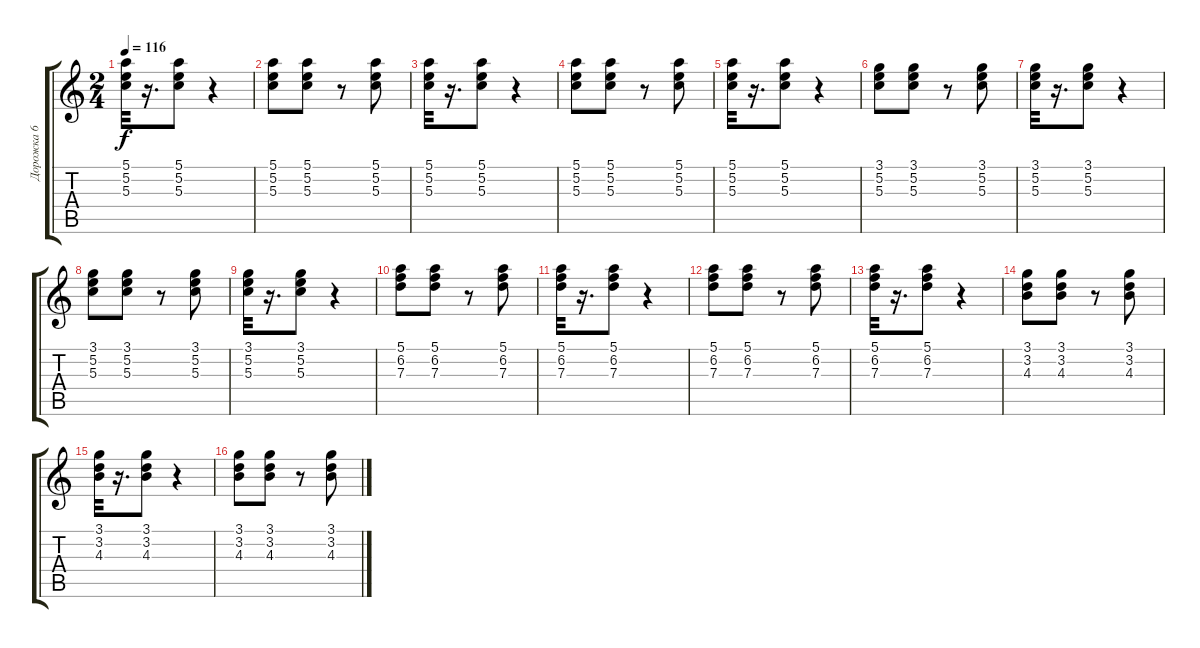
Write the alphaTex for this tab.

\track ("Дорожка 6" "Дорожка 6") {instrument acousticguitarsteel}
\staff {score tabs}
\tuning (E4 B3 G3 D3 A2 E2) {hide}
\ts (2 4)
\tempo 116
\clef g2
\ks c
(5.1 5.2 5.3).32{dy f} r.16{d} (5.1 5.2 5.3).8 r.4 |
(5.1 5.2 5.3).8 (5.1 5.2 5.3).8 r.8 (5.1 5.2 5.3).8 |
(5.1 5.2 5.3).32 r.16{d} (5.1 5.2 5.3).8 r.4 |
(5.1 5.2 5.3).8 (5.1 5.2 5.3).8 r.8 (5.1 5.2 5.3).8 |
(5.1 5.2 5.3).32 r.16{d} (5.1 5.2 5.3).8 r.4 |
(3.1 5.2 5.3).8 (3.1 5.2 5.3).8 r.8 (3.1 5.2 5.3).8 |
(3.1 5.2 5.3).32 r.16{d} (3.1 5.2 5.3).8 r.4 |
(3.1 5.2 5.3).8 (3.1 5.2 5.3).8 r.8 (3.1 5.2 5.3).8 |
(3.1 5.2 5.3).32 r.16{d} (3.1 5.2 5.3).8 r.4 |
(5.1 6.2 7.3).8 (5.1 6.2 7.3).8 r.8 (5.1 6.2 7.3).8 |
(5.1 6.2 7.3).32 r.16{d} (5.1 6.2 7.3).8 r.4 |
(5.1 6.2 7.3).8 (5.1 6.2 7.3).8 r.8 (5.1 6.2 7.3).8 |
(5.1 6.2 7.3).32 r.16{d} (5.1 6.2 7.3).8 r.4 |
(3.1 3.2 4.3).8 (3.1 3.2 4.3).8 r.8 (3.1 3.2 4.3).8 |
(3.1 3.2 4.3).32 r.16{d} (3.1 3.2 4.3).8 r.4 |
(3.1 3.2 4.3).8 (3.1 3.2 4.3).8 r.8 (3.1 3.2 4.3).8
